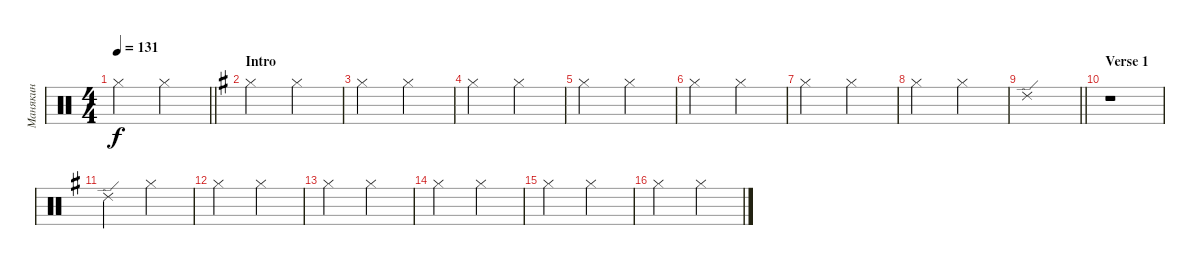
\track ("Манякин" "Манякин") {instrument percussion}
\staff {score}
\articulation defaults
\ts (4 4)
\tempo 131
\clef neutral
\barLineRight lightlight
\ks c "Hi-Hat (closed)".2{dy f} "Hi-Hat (closed)".2
|
\section ("" "Intro")
\ks g "Hi-Hat (closed)".2 "Hi-Hat (closed)".2
|
"Hi-Hat (closed)".2 "Hi-Hat (closed)".2 |
"Hi-Hat (closed)".2 "Hi-Hat (closed)".2 |
"Hi-Hat (closed)".2 "Hi-Hat (closed)".2 |
"Hi-Hat (closed)".2 "Hi-Hat (closed)".2 |
"Hi-Hat (closed)".2 "Hi-Hat (closed)".2 |
"Hi-Hat (closed)".2 "Hi-Hat (closed)".2 |
\barLineRight lightlight "Ride (edge) 2".1
|
\section ("" "Verse 1")
r.1 |
"Ride (edge) 2".2 "Hi-Hat (closed)".2 |
"Hi-Hat (closed)".2 "Hi-Hat (closed)".2 |
"Hi-Hat (closed)".2 "Hi-Hat (closed)".2 |
"Hi-Hat (closed)".2 "Hi-Hat (closed)".2 |
"Hi-Hat (closed)".2 "Hi-Hat (closed)".2 |
"Hi-Hat (closed)".2 "Hi-Hat (closed)".2
